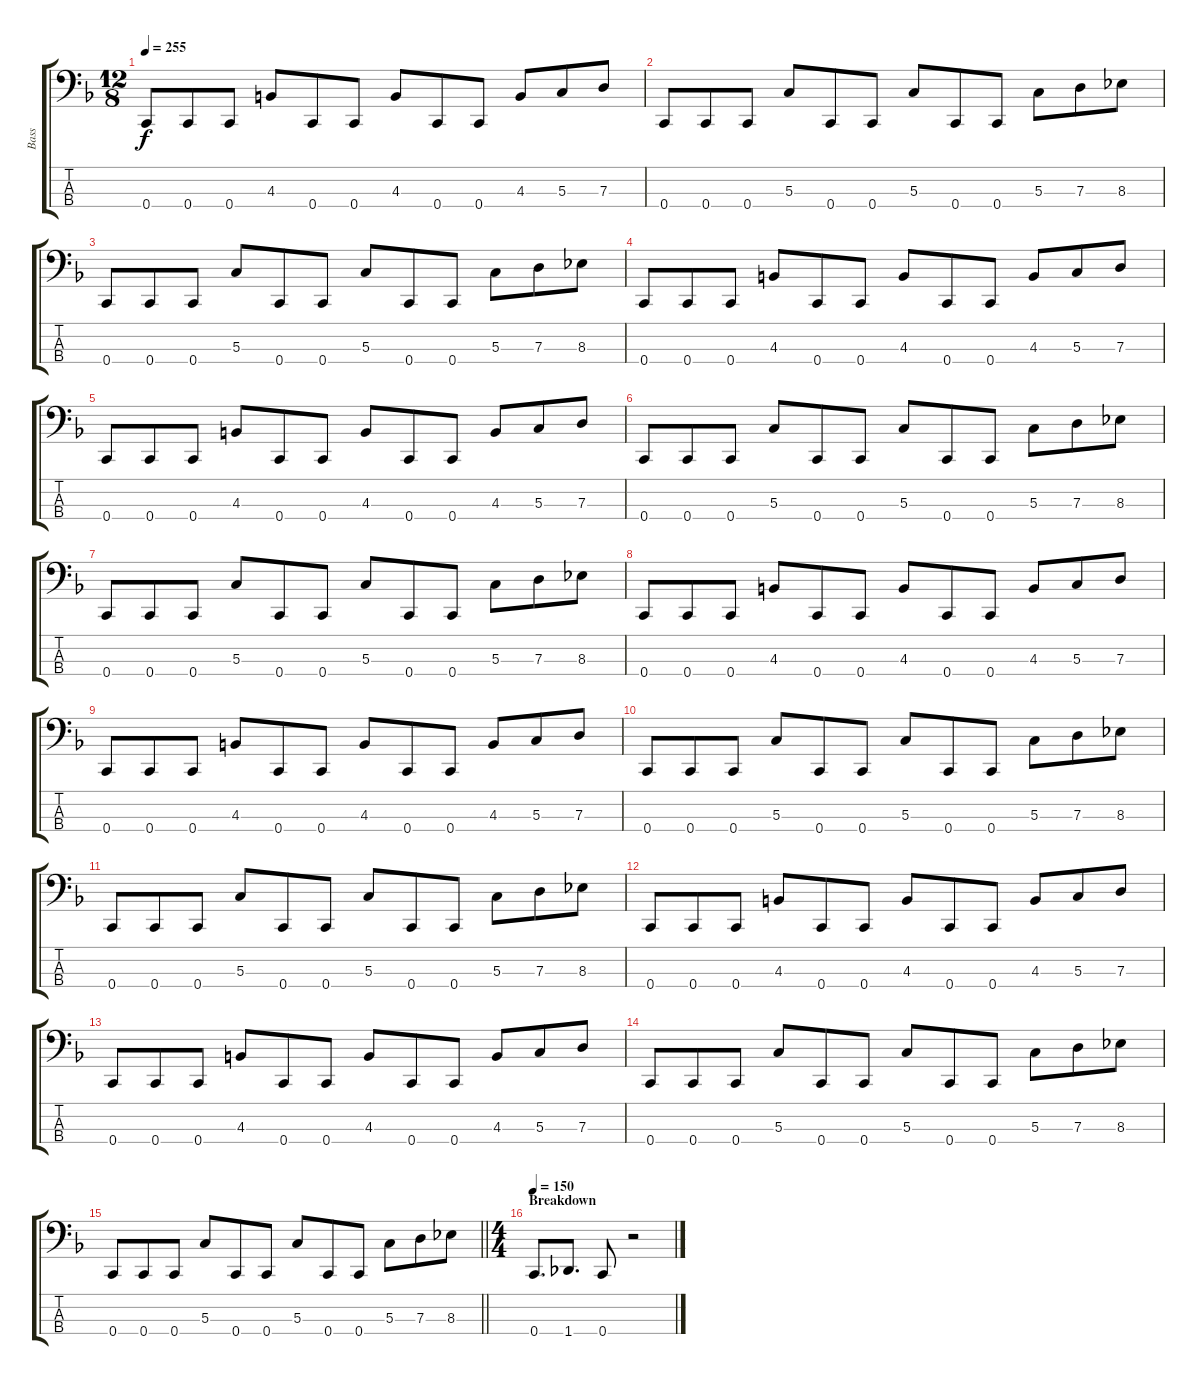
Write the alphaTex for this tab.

\track ("Bass" "Bass") {instrument electricbassfinger}
\staff {score tabs}
\tuning (F2 C2 G1 C1) {hide}
\ts (12 8)
\tempo 255
\clef f4
\ks dminor
0.4.8{dy f} 0.4.8 0.4.8 4.3.8 0.4.8 0.4.8 4.3.8 0.4.8 0.4.8 4.3.8 5.3.8 7.3.8 |
0.4.8 0.4.8 0.4.8 5.3.8 0.4.8 0.4.8 5.3.8 0.4.8 0.4.8 5.3.8 7.3.8 8.3.8 |
0.4.8 0.4.8 0.4.8 5.3.8 0.4.8 0.4.8 5.3.8 0.4.8 0.4.8 5.3.8 7.3.8 8.3.8 |
0.4.8 0.4.8 0.4.8 4.3.8 0.4.8 0.4.8 4.3.8 0.4.8 0.4.8 4.3.8 5.3.8 7.3.8 |
0.4.8 0.4.8 0.4.8 4.3.8 0.4.8 0.4.8 4.3.8 0.4.8 0.4.8 4.3.8 5.3.8 7.3.8 |
0.4.8 0.4.8 0.4.8 5.3.8 0.4.8 0.4.8 5.3.8 0.4.8 0.4.8 5.3.8 7.3.8 8.3.8 |
0.4.8 0.4.8 0.4.8 5.3.8 0.4.8 0.4.8 5.3.8 0.4.8 0.4.8 5.3.8 7.3.8 8.3.8 |
0.4.8 0.4.8 0.4.8 4.3.8 0.4.8 0.4.8 4.3.8 0.4.8 0.4.8 4.3.8 5.3.8 7.3.8 |
0.4.8 0.4.8 0.4.8 4.3.8 0.4.8 0.4.8 4.3.8 0.4.8 0.4.8 4.3.8 5.3.8 7.3.8 |
0.4.8 0.4.8 0.4.8 5.3.8 0.4.8 0.4.8 5.3.8 0.4.8 0.4.8 5.3.8 7.3.8 8.3.8 |
0.4.8 0.4.8 0.4.8 5.3.8 0.4.8 0.4.8 5.3.8 0.4.8 0.4.8 5.3.8 7.3.8 8.3.8 |
0.4.8 0.4.8 0.4.8 4.3.8 0.4.8 0.4.8 4.3.8 0.4.8 0.4.8 4.3.8 5.3.8 7.3.8 |
0.4.8 0.4.8 0.4.8 4.3.8 0.4.8 0.4.8 4.3.8 0.4.8 0.4.8 4.3.8 5.3.8 7.3.8 |
0.4.8 0.4.8 0.4.8 5.3.8 0.4.8 0.4.8 5.3.8 0.4.8 0.4.8 5.3.8 7.3.8 8.3.8 |
\barLineRight lightlight
0.4.8 0.4.8 0.4.8 5.3.8 0.4.8 0.4.8 5.3.8 0.4.8 0.4.8 5.3.8 7.3.8 8.3.8 |
\ts (4 4)
\section ("" "Breakdown")
\tempo 150
0.4.8{d} 1.4.8{d} 0.4.8 r.2
